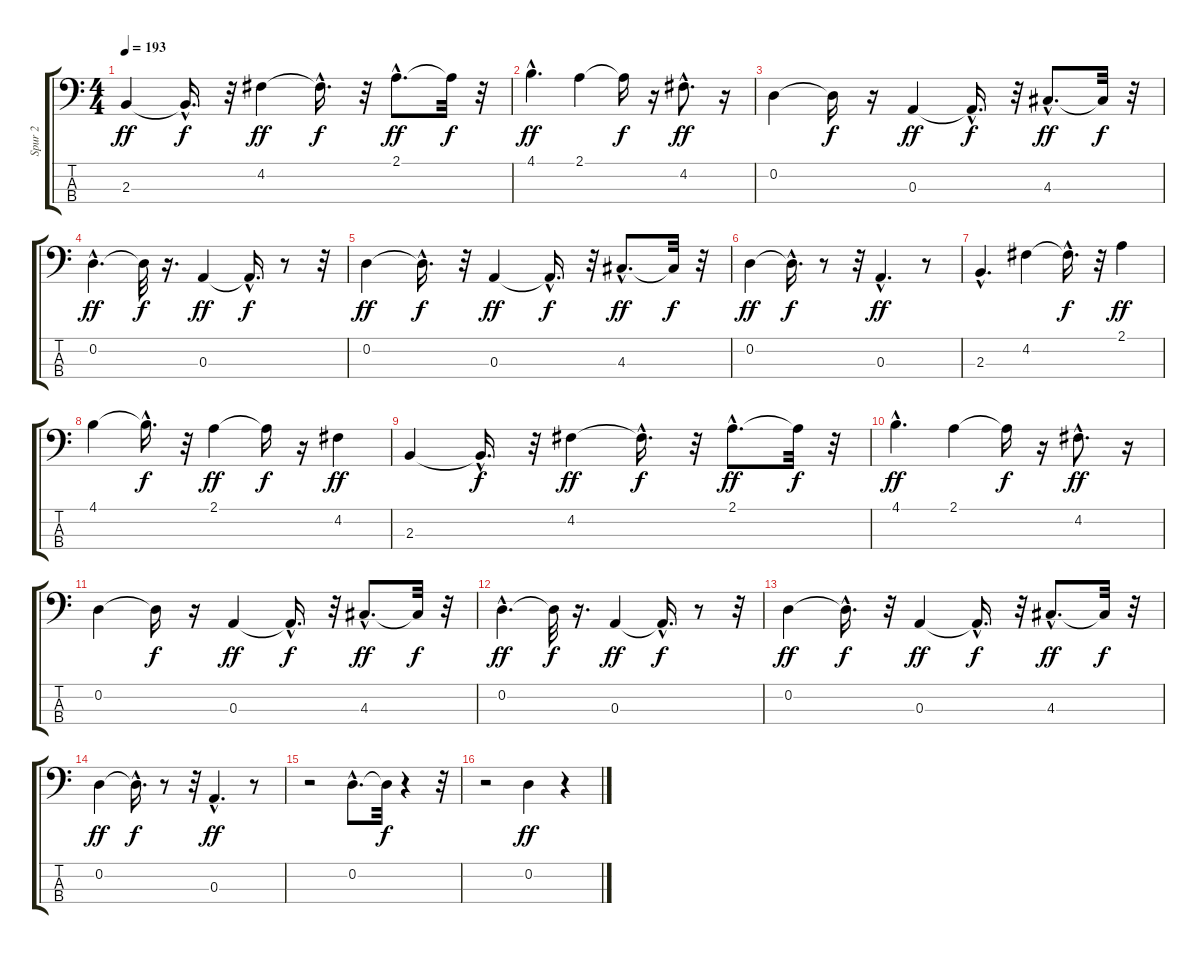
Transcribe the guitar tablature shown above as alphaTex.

\track ("Spur 2" "Spur 2") {instrument electricbassfinger}
\staff {score tabs}
\tuning (G2 D2 A1 E1) {hide}
\ts (4 4)
\tempo 193
\clef f4
\ks c
2.3.4{dy ff} 2.3{hac t}.16{d dy f} r.32 4.2.4{dy ff} 4.2{hac t}.16{d dy f} r.32 2.1{hac}.8{d dy ff} 2.1{t}.32{dy f} r.32 |
4.1{hac}.4{d dy ff} 2.1.4 2.1{t}.16{dy f} r.16 4.2{hac}.8{d dy ff} r.16 |
0.2.4 0.2{t}.16{dy f} r.16 0.3.4{dy ff} 0.3{hac t}.16{d dy f} r.32 4.3{hac}.8{d dy ff} 4.3{t}.32{dy f} r.32 |
0.2{hac}.4{d dy ff} 0.2{t}.32{dy f} r.16{d} 0.3.4{dy ff} 0.3{hac t}.16{d dy f} r.8 r.32 |
0.2.4{dy ff} 0.2{hac t}.16{d dy f} r.32 0.3.4{dy ff} 0.3{hac t}.16{d dy f} r.32 4.3{hac}.8{d dy ff} 4.3{t}.32{dy f} r.32 |
0.2.4{dy ff} 0.2{hac t}.16{d dy f} r.8 r.32 0.3{hac}.4{d dy ff} r.8 |
2.3{hac}.4{d} 4.2.4 4.2{hac t}.16{d dy f} r.32 2.1.4{dy ff} |
4.1.4 4.1{hac t}.16{d dy f} r.32 2.1.4{dy ff} 2.1{t}.16{dy f} r.16 4.2.4{dy ff} |
2.3.4 2.3{hac t}.16{d dy f} r.32 4.2.4{dy ff} 4.2{hac t}.16{d dy f} r.32 2.1{hac}.8{d dy ff} 2.1{t}.32{dy f} r.32 |
4.1{hac}.4{d dy ff} 2.1.4 2.1{t}.16{dy f} r.16 4.2{hac}.8{d dy ff} r.16 |
0.2.4 0.2{t}.16{dy f} r.16 0.3.4{dy ff} 0.3{hac t}.16{d dy f} r.32 4.3{hac}.8{d dy ff} 4.3{t}.32{dy f} r.32 |
0.2{hac}.4{d dy ff} 0.2{t}.32{dy f} r.16{d} 0.3.4{dy ff} 0.3{hac t}.16{d dy f} r.8 r.32 |
0.2.4{dy ff} 0.2{hac t}.16{d dy f} r.32 0.3.4{dy ff} 0.3{hac t}.16{d dy f} r.32 4.3{hac}.8{d dy ff} 4.3{t}.32{dy f} r.32 |
0.2.4{dy ff} 0.2{hac t}.16{d dy f} r.8 r.32 0.3{hac}.4{d dy ff} r.8 |
r.2 0.2{hac}.8{d} 0.2{t}.32{dy f} r.4 r.32 |
r.2 0.2.4{dy ff} r.4
